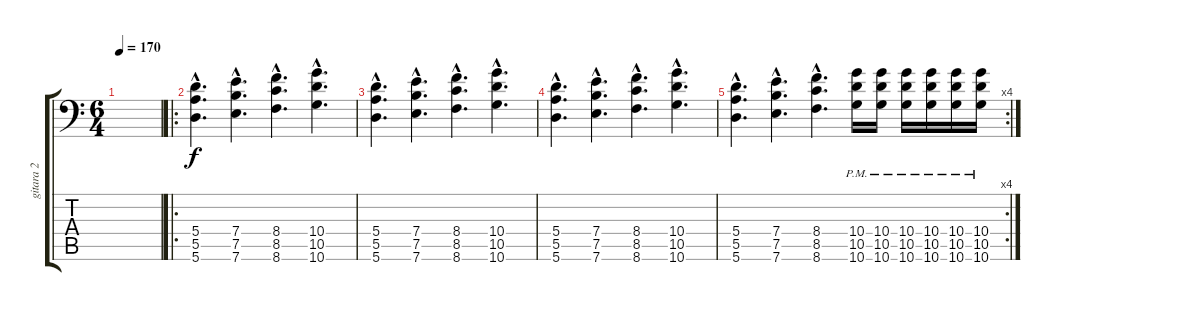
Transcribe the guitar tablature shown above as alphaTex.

\track ("gitara 2" "gitara 2") {instrument distortionguitar}
\staff {score tabs}
\tuning (B3 Gb3 D3 A2 E2 A1) {hide}
\ts (6 4)
\tempo 170
\clef f4
\ks c
|
\ro
(5.4{hac} 5.5{hac} 5.6{hac}).4{d} (7.4{hac} 7.5{hac} 7.6{hac}).4{d} (8.4{hac} 8.5{hac} 8.6{hac}).4{d} (10.4{hac} 10.5{hac} 10.6{hac}).4{d} |
(5.4{hac} 5.5{hac} 5.6{hac}).4{d} (7.4{hac} 7.5{hac} 7.6{hac}).4{d} (8.4{hac} 8.5{hac} 8.6{hac}).4{d} (10.4{hac} 10.5{hac} 10.6{hac}).4{d} |
(5.4{hac} 5.5{hac} 5.6{hac}).4{d} (7.4{hac} 7.5{hac} 7.6{hac}).4{d} (8.4{hac} 8.5{hac} 8.6{hac}).4{d} (10.4{hac} 10.5{hac} 10.6{hac}).4{d} |
\rc 4
(5.4{hac} 5.5{hac} 5.6{hac}).4{d} (7.4{hac} 7.5{hac} 7.6{hac}).4{d} (8.4{hac} 8.5{hac} 8.6{hac}).4{d} (10.4{pm} 10.5{pm} 10.6{pm}).16 (10.4{pm} 10.5{pm} 10.6{pm}).16 (10.4{pm} 10.5{pm} 10.6{pm}).16 (10.4{pm} 10.5{pm} 10.6{pm}).16 (10.4{pm} 10.5{pm} 10.6{pm}).16 (10.4{pm} 10.5{pm} 10.6{pm}).16
